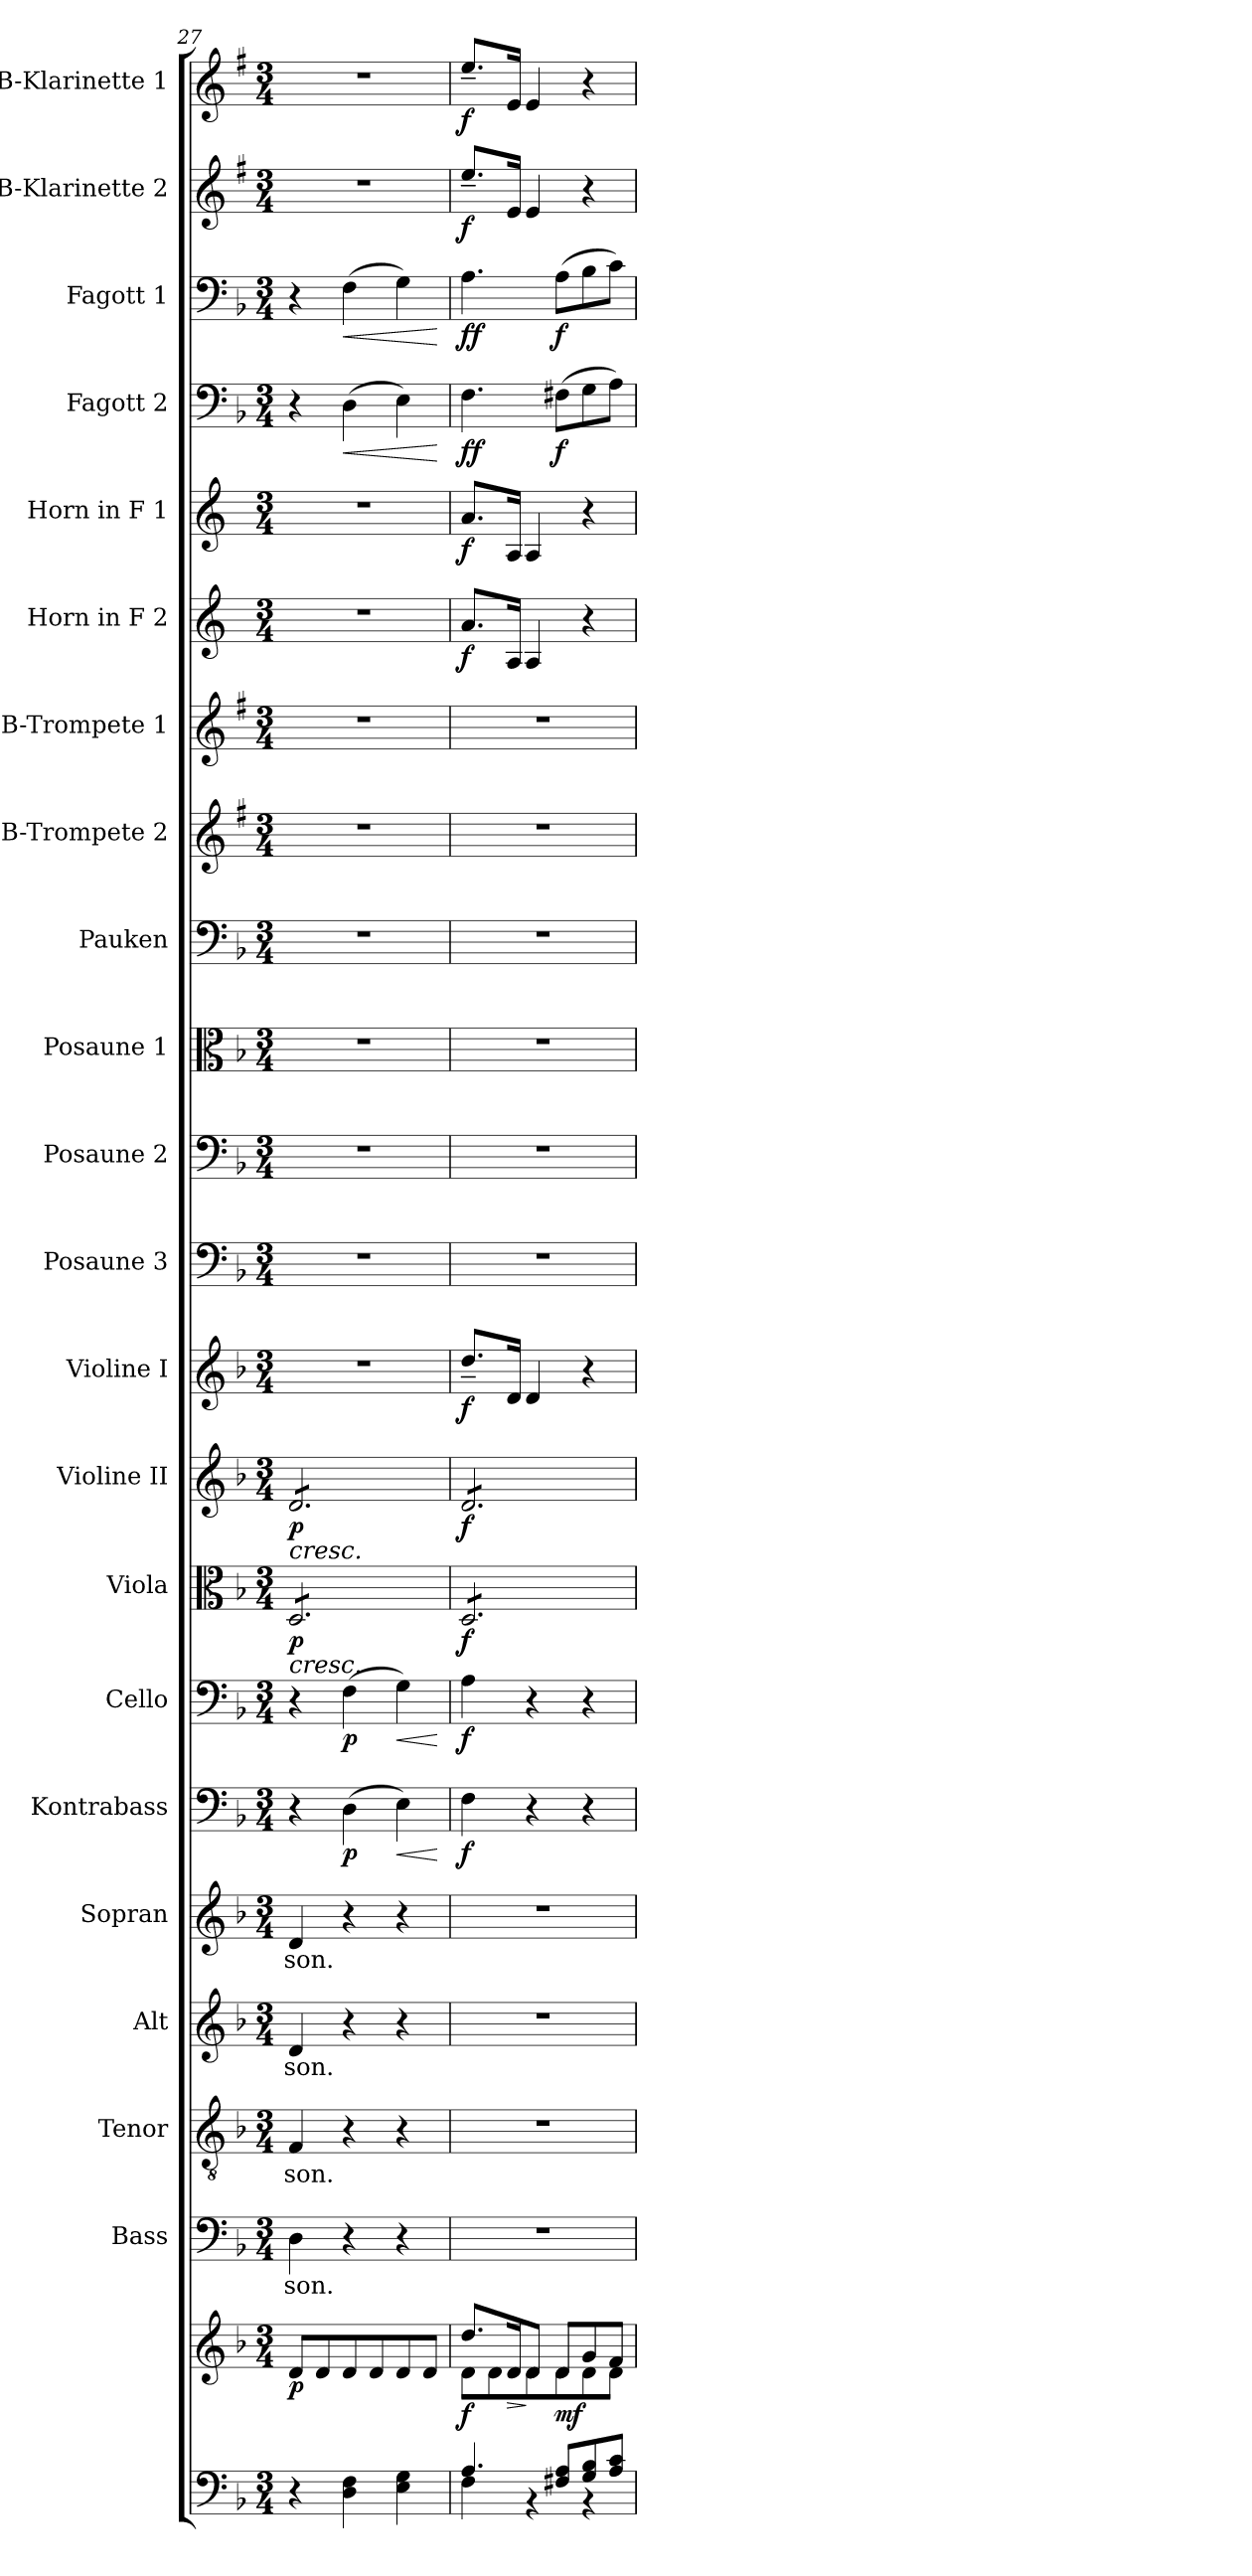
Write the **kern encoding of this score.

**kern	**kern	**dynam	**kern	**text	**kern	**text	**kern	**text	**kern	**text	**kern	**dynam	**kern	**dynam	**kern	**dynam	**kern	**dynam	**kern	**dynam	**kern	**kern	**kern	**kern	**kern	**kern	**kern	**dynam	**kern	**dynam	**kern	**dynam	**kern	**dynam	**kern	**dynam	**kern	**dynam
*part22	*part22	*part22	*part21	*part21	*part20	*part20	*part19	*part19	*part18	*part18	*part17	*part17	*part16	*part16	*part15	*part15	*part14	*part14	*part13	*part13	*part12	*part11	*part10	*part9	*part8	*part7	*part6	*part6	*part5	*part5	*part4	*part4	*part3	*part3	*part2	*part2	*part1	*part1
*staff23	*staff22	*staff22/23	*staff21	*staff21	*staff20	*staff20	*staff19	*staff19	*staff18	*staff18	*staff17	*staff17	*staff16	*staff16	*staff15	*staff15	*staff14	*staff14	*staff13	*staff13	*staff12	*staff11	*staff10	*staff9	*staff8	*staff7	*staff6	*staff6	*staff5	*staff5	*staff4	*staff4	*staff3	*staff3	*staff2	*staff2	*staff1	*staff1
*	*	*	*I"Bass	*	*I"Tenor	*	*I"Alt	*	*I"Sopran	*	*I"Kontrabass	*	*I"Cello	*	*I"Viola	*	*I"Violine II	*	*I"Violine I	*	*I"Posaune 3	*I"Posaune 2	*I"Posaune 1	*I"Pauken	*I"B-Trompete 2	*I"B-Trompete 1	*I"Horn in F 2	*	*I"Horn in F 1	*	*I"Fagott 2	*	*I"Fagott 1	*	*I"B-Klarinette 2	*	*I"B-Klarinette 1	*
*	*	*	*I'B.	*	*I'T.	*	*I'A.	*	*I'S.	*	*I'Kb.	*	*	*	*I'Vla.	*	*I'Vl. II	*	*I'Vl. I	*	*I'Pos. 3	*I'Pos. 2	*I'Pos. 1	*I'Pk.	*I'B Trp. 2	*I'B Trp. 1	*	*	*	*	*I'Fg. 2	*	*I'Fg. 1	*	*I'B Kl. 2	*	*I'B Kl. 1	*
*clefF4	*clefG2	*	*clefF4	*	*clefGv2	*	*clefG2	*	*clefG2	*	*clefF4	*	*clefF4	*	*clefC3	*	*clefG2	*	*clefG2	*	*clefF4	*clefF4	*clefC3	*clefF4	*clefG2	*clefG2	*clefG2	*	*clefG2	*	*clefF4	*	*clefF4	*	*clefG2	*	*clefG2	*
*	*	*	*	*	*	*	*	*	*	*	*ITrd7c12	*	*	*	*	*	*	*	*	*	*	*	*	*	*ITrd1c2	*ITrd1c2	*ITrd4c7	*	*ITrd4c7	*	*	*	*	*	*ITrd1c2	*	*ITrd1c2	*
*k[b-]	*k[b-]	*	*k[b-]	*	*k[b-]	*	*k[b-]	*	*k[b-]	*	*k[b-]	*	*k[b-]	*	*k[b-]	*	*k[b-]	*	*k[b-]	*	*k[b-]	*k[b-]	*k[b-]	*k[b-]	*k[b-]	*k[b-]	*k[b-]	*	*k[b-]	*	*k[b-]	*	*k[b-]	*	*k[b-]	*	*k[b-]	*
*F:	*F:	*	*F:	*	*F:	*	*F:	*	*F:	*	*F:	*	*F:	*	*F:	*	*F:	*	*F:	*	*F:	*F:	*F:	*F:	*F:	*F:	*F:	*	*F:	*	*F:	*	*F:	*	*F:	*	*F:	*
*M3/4	*M3/4	*	*M3/4	*	*M3/4	*	*M3/4	*	*M3/4	*	*M3/4	*	*M3/4	*	*M3/4	*	*M3/4	*	*M3/4	*	*M3/4	*M3/4	*M3/4	*M3/4	*M3/4	*M3/4	*M3/4	*	*M3/4	*	*M3/4	*	*M3/4	*	*M3/4	*	*M3/4	*
=27	=27	=27	=27	=27	=27	=27	=27	=27	=27	=27	=27	=27	=27	=27	=27	=27	=27	=27	=27	=27	=27	=27	=27	=27	=27	=27	=27	=27	=27	=27	=27	=27	=27	=27	=27	=27	=27	=27
!	!	!LO:DY:b	!	!LO:LY:b	!	!LO:LY:b	!	!LO:LY:b	!	!LO:LY:b	!	!	!	!	!	!LO:HP:b	!	!LO:HP:b	!	!	!	!	!	!	!	!	!	!	!	!	!	!	!	!	!	!	!	!
!	!	!	!	!	!	!	!	!	!	!	!	!	!	!	!	!LO:DY:n=1:b	!	!LO:DY:n=1:b	!	!	!	!	!	!	!	!	!	!	!	!	!	!	!	!	!	!	!	!
*	*	*	*	*	*	*	*	*	*	*	*	*	*	*	*tremolo	*	*	*	*	*	*	*	*	*	*	*	*	*	*	*	*	*	*	*	*	*	*	*
*	*	*	*	*	*	*	*	*	*	*	*	*	*	*	*	*	*tremolo	*	*	*	*	*	*	*	*	*	*	*	*	*	*	*	*	*	*	*	*	*
4r	8d/L	p	4D\	-son.	4F/	-son.	4d/	-son.	4d/	-son.	4r	.	4r	.	8D/L	< p	8d/L	< p	2.r	.	2.r	2.r	2.r	2.r	2.r	2.r	2.r	.	2.r	.	4r	.	4r	.	2.r	.	2.r	.
.	8d/	.	.	.	.	.	.	.	.	.	.	.	.	.	8D/	.	8d/	.	.	.	.	.	.	.	.	.	.	.	.	.	.	.	.	.	.	.	.	.
!	!	!	!	!	!	!	!	!	!	!	!	!LO:DY:b	!	!LO:DY:b	!	!	!	!	!	!	!	!	!	!	!	!	!	!	!	!	!	!LO:HP:b	!	!LO:HP:b	!	!	!	!
4D\ 4F\	8d/	.	4r	.	4r	.	4r	.	4r	.	(>4DD\	p	(>4F\	p	8D/	.	8d/	.	.	.	.	.	.	.	.	.	.	.	.	.	(>4D\	<	(>4F\	<	.	.	.	.
.	8d/	.	.	.	.	.	.	.	.	.	.	.	.	.	8D/	.	8d/	.	.	.	.	.	.	.	.	.	.	.	.	.	.	.	.	.	.	.	.	.
!	!	!	!	!	!	!	!	!	!	!	!	!LO:HP:b	!	!LO:HP:b	!	!	!	!	!	!	!	!	!	!	!	!	!	!	!	!	!	!	!	!	!	!	!	!
4E\ 4G\	8d/	.	4r	.	4r	.	4r	.	4r	.	4EE\)	<	4G\)	<	8D/	.	8d/	.	.	.	.	.	.	.	.	.	.	.	.	.	4E\)	.	4G\)	.	.	.	.	.
.	8d/J	.	.	.	.	.	.	.	.	.	.	.	.	.	8D/J	.	8d/J	.	.	.	.	.	.	.	.	.	.	.	.	.	.	.	.	.	.	.	.	.
.	.	.	.	.	.	.	.	.	.	.	.	[	.	[	.	.	.	.	.	.	.	.	.	.	.	.	.	.	.	.	.	[	.	[	.	.	.	.
=28	=28	=28	=28	=28	=28	=28	=28	=28	=28	=28	=28	=28	=28	=28	=28	=28	=28	=28	=28	=28	=28	=28	=28	=28	=28	=28	=28	=28	=28	=28	=28	=28	=28	=28	=28	=28	=28	=28
*^	*^	*	*	*	*	*	*	*	*	*	*	*	*	*	*	*	*	*	*	*	*	*	*	*	*	*	*	*	*	*	*	*	*	*	*	*	*	*
!	!	!	!	!LO:DY:b	!	!	!	!	!	!	!	!	!	!LO:DY:b	!	!LO:DY:b	!	!LO:DY:b	!	!LO:DY:b	!	!LO:DY:b	!	!	!	!	!	!	!	!LO:DY:b	!	!LO:DY:b	!	!LO:DY:b	!	!LO:DY:b	!	!LO:DY:b	!	!LO:DY:b
4.A/	4F\	8.dd/L	8d\L	f	2.r	.	2.r	.	2.r	.	2.r	.	4FF\	f	4A\	f	8D/L	f	8d/L	f	8.dd~</L	f	2.r	2.r	2.r	2.r	2.r	2.r	8.d/L	f	8.d/L	f	4.F\	ff	4.A\	ff	8.dd~</L	f	8.dd~</L	f
.	.	.	8d\	.	.	.	.	.	.	.	.	.	.	.	.	.	8D/	.	8d/	.	.	.	.	.	.	.	.	.	.	.	.	.	.	.	.	.	.	.	.	.
!	!	!	!	!LO:HP:b	!	!	!	!	!	!	!	!	!	!	!	!	!	!	!	!	!	!	!	!	!	!	!	!	!	!	!	!	!	!	!	!	!	!	!	!
.	.	16d/k	.	>	.	.	.	.	.	.	.	.	.	.	.	.	.	.	.	.	16d/Jk	.	.	.	.	.	.	.	16D/Jk	.	16D/Jk	.	.	.	.	.	16d/Jk	.	16d/Jk	.
.	4rAA	8d/J	8d\	]	.	.	.	.	.	.	.	.	4r	.	4r	.	8D/	.	8d/	.	4d/	.	.	.	.	.	.	.	4D/	.	4D/	.	.	.	.	.	4d/	.	4d/	.
!	!	!	!	!LO:DY:b	!	!	!	!	!	!	!	!	!	!	!	!	!	!	!	!	!	!	!	!	!	!	!	!	!	!	!	!	!	!LO:DY:b	!	!LO:DY:b	!	!	!	!
8F#X/ 8A/L	.	8d/L	8d\	mf	.	.	.	.	.	.	.	.	.	.	.	.	8D/	.	8d/	.	.	.	.	.	.	.	.	.	.	.	.	.	(>8F#X\L	f	(>8A\L	f	.	.	.	.
8G/ 8B-/	4rAA	8g/	8d\	.	.	.	.	.	.	.	.	.	4r	.	4r	.	8D/	.	8d/	.	4r	.	.	.	.	.	.	.	4r	.	4r	.	8G\	.	8B-\	.	4r	.	4r	.
8A/ 8c/J	.	8f/J	8d\J	.	.	.	.	.	.	.	.	.	.	.	.	.	8D/J	.	8d/J	.	.	.	.	.	.	.	.	.	.	.	.	.	8A\J)	.	8c\J)	.	.	.	.	.
*	*	*	*	*	*	*	*	*	*	*	*	*	*	*	*	*	*	*	*Xtremolo	*	*	*	*	*	*	*	*	*	*	*	*	*	*	*	*	*	*	*	*	*
*	*	*	*	*	*	*	*	*	*	*	*	*	*	*	*	*	*Xtremolo	*	*	*	*	*	*	*	*	*	*	*	*	*	*	*	*	*	*	*	*	*	*	*
*v	*v	*	*	*	*	*	*	*	*	*	*	*	*	*	*	*	*	*	*	*	*	*	*	*	*	*	*	*	*	*	*	*	*	*	*	*	*	*	*	*
*	*v	*v	*	*	*	*	*	*	*	*	*	*	*	*	*	*	*	*	*	*	*	*	*	*	*	*	*	*	*	*	*	*	*	*	*	*	*	*	*
.	.	.	.	.	.	.	.	.	.	.	.	.	.	.	.	[	.	[	.	.	.	.	.	.	.	.	.	.	.	.	.	.	.	.	.	.	.	.
=	=	=	=	=	=	=	=	=	=	=	=	=	=	=	=	=	=	=	=	=	=	=	=	=	=	=	=	=	=	=	=	=	=	=	=	=	=	=
*-	*-	*-	*-	*-	*-	*-	*-	*-	*-	*-	*-	*-	*-	*-	*-	*-	*-	*-	*-	*-	*-	*-	*-	*-	*-	*-	*-	*-	*-	*-	*-	*-	*-	*-	*-	*-	*-	*-
